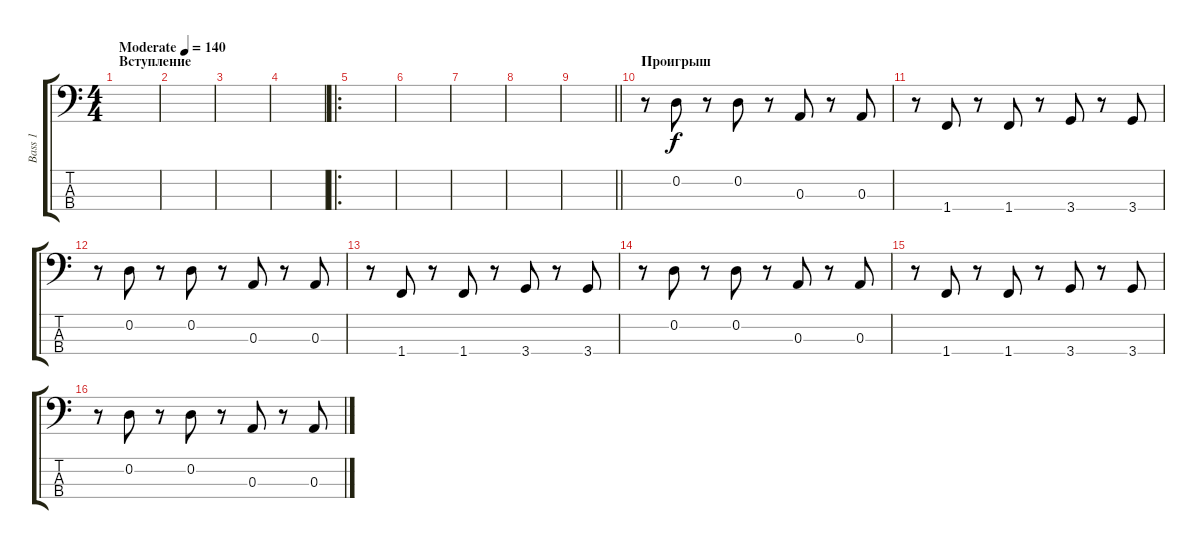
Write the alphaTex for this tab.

\track ("Bass 1" "Bass 1") {instrument electricbasspick}
\staff {score tabs}
\tuning (G2 D2 A1 E1) {hide}
\ts (4 4)
\section ("" "Вступление")
\tempo (140 "Moderate")
\clef f4
\ks c
|
|
|
|
\ro
|
|
|
|
\barLineRight lightlight
|
\section ("" "Проигрыш")
r.8 0.2.8 r.8 0.2.8 r.8 0.3.8 r.8 0.3.8 |
r.8 1.4.8 r.8 1.4.8 r.8 3.4.8 r.8 3.4.8 |
r.8 0.2.8 r.8 0.2.8 r.8 0.3.8 r.8 0.3.8 |
r.8 1.4.8 r.8 1.4.8 r.8 3.4.8 r.8 3.4.8 |
r.8 0.2.8 r.8 0.2.8 r.8 0.3.8 r.8 0.3.8 |
r.8 1.4.8 r.8 1.4.8 r.8 3.4.8 r.8 3.4.8 |
r.8 0.2.8 r.8 0.2.8 r.8 0.3.8 r.8 0.3.8
